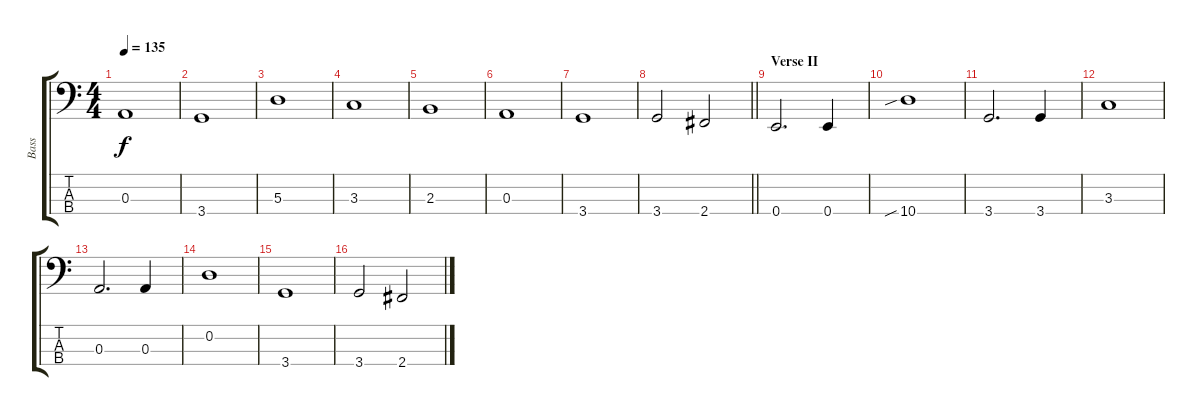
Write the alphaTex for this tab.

\track ("Bass" "Bass") {instrument electricbassfinger}
\staff {score tabs}
\tuning (G2 D2 A1 E1) {hide}
\ts (4 4)
\tempo 135
\clef f4
\ks c
0.3.1{dy f} |
3.4.1 |
5.3.1 |
3.3.1 |
2.3.1 |
0.3.1 |
3.4.1 |
\barLineRight lightlight
3.4.2 2.4.2 |
\section ("" "Verse II")
0.4.2{d} 0.4.4 |
10.4{sib}.1 |
3.4.2{d} 3.4.4 |
3.3.1 |
0.3.2{d} 0.3.4 |
0.2.1 |
3.4.1 |
3.4.2 2.4.2
